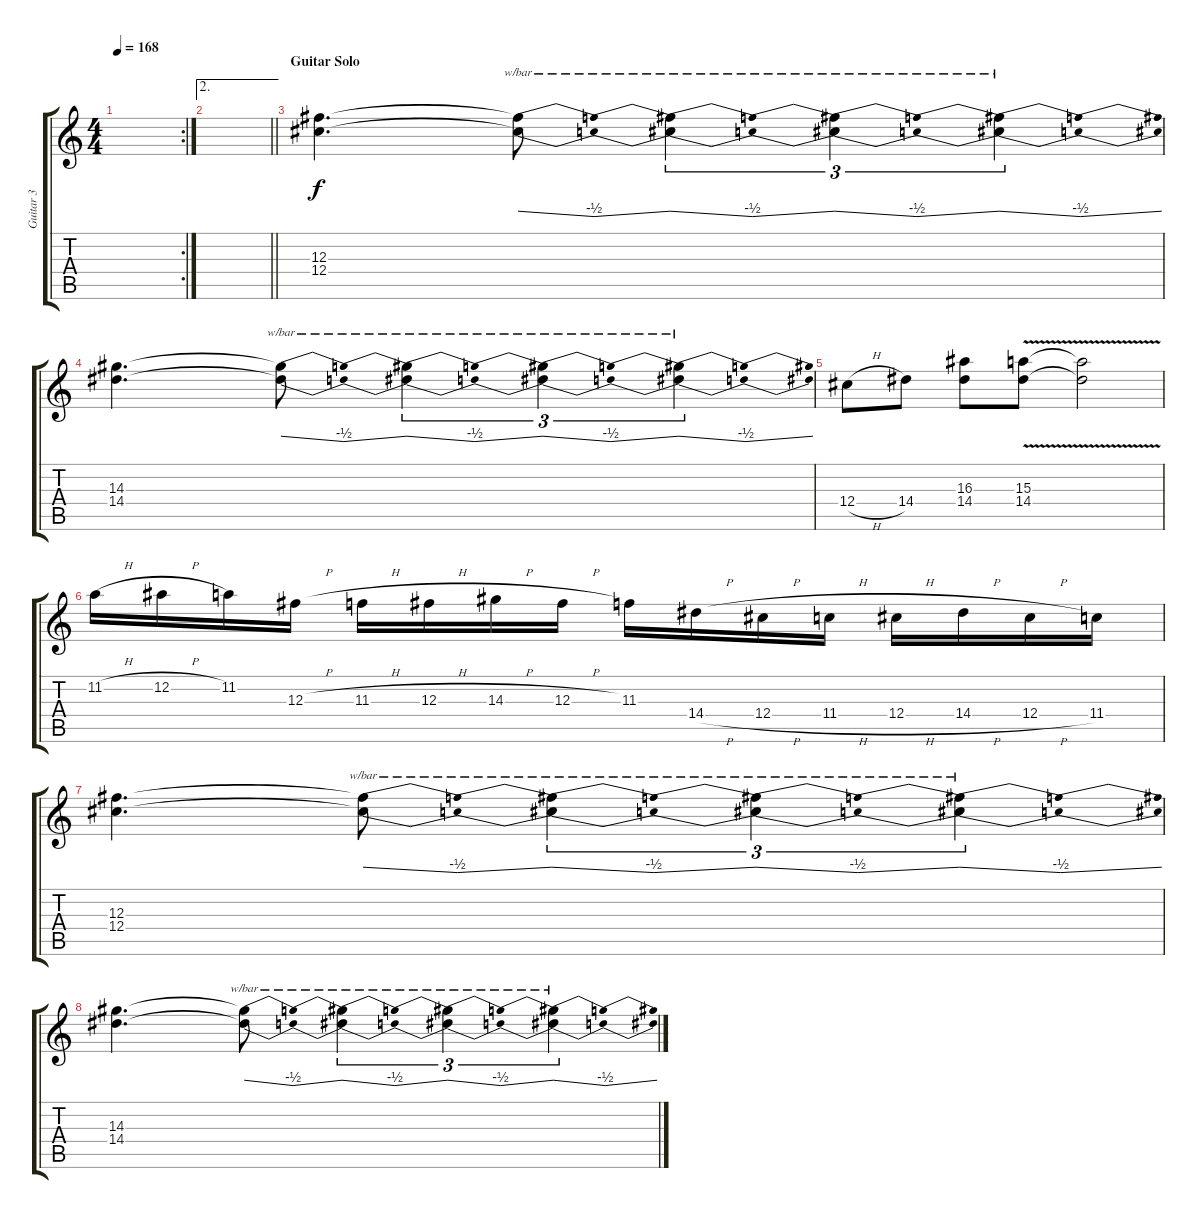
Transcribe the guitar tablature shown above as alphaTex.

\track ("Guitar 3" "Guitar 3") {instrument distortionguitar}
\staff {score tabs}
\tuning (Eb4 Bb3 Gb3 Db3 Ab2 Eb2) {hide}
\rc 2
\ts (4 4)
\tempo 168
\clef g2
\ks c
|
\ae 2
\barLineRight lightlight
|
\section ("" "Guitar Solo")
(12.3 12.4).4{d} (12.3{t} 12.4{t}).8{tbe (dip default 0 0 30 -2 60 0)} (12.3{t} 12.4{t}).4{tu (3 2) tbe (dip default 0 0 30 -2 60 0)} (12.3{t} 12.4{t}).4{tu (3 2) tbe (dip default 0 0 30 -2 60 0)} (12.3{t} 12.4{t}).4{tu (3 2) tbe (dip default 0 0 30 -2 60 0)} |
(14.3 14.4).4{d} (14.3{t} 14.4{t}).8{tbe (dip default 0 0 30 -2 60 0)} (14.3{t} 14.4{t}).4{tu (3 2) tbe (dip default 0 0 30 -2 60 0)} (14.3{t} 14.4{t}).4{tu (3 2) tbe (dip default 0 0 30 -2 60 0)} (14.3{t} 14.4{t}).4{tu (3 2) tbe (dip default 0 0 30 -2 60 0)} |
12.4{h}.8 14.4.8 (16.3 14.4).8 (15.3{v} 14.4{v}).8 (15.3{t} 14.4{t}).2 |
11.2{h}.16 12.2{h}.16 11.2.16 12.3{h}.16 11.3{h}.16 12.3{h}.16 14.3{h}.16 12.3{h}.16 11.3.16 14.4{h}.16 12.4{h}.16 11.4{h}.16 12.4{h}.16 14.4{h}.16 12.4{h}.16 11.4.16 |
(12.3 12.4).4{d} (12.3{t} 12.4{t}).8{tbe (dip default 0 0 30 -2 60 0)} (12.3{t} 12.4{t}).4{tu (3 2) tbe (dip default 0 0 30 -2 60 0)} (12.3{t} 12.4{t}).4{tu (3 2) tbe (dip default 0 0 30 -2 60 0)} (12.3{t} 12.4{t}).4{tu (3 2) tbe (dip default 0 0 30 -2 60 0)} |
(14.3 14.4).4{d} (14.3{t} 14.4{t}).8{tbe (dip default 0 0 30 -2 60 0)} (14.3{t} 14.4{t}).4{tu (3 2) tbe (dip default 0 0 30 -2 60 0)} (14.3{t} 14.4{t}).4{tu (3 2) tbe (dip default 0 0 30 -2 60 0)} (14.3{t} 14.4{t}).4{tu (3 2) tbe (dip default 0 0 30 -2 60 0)}
